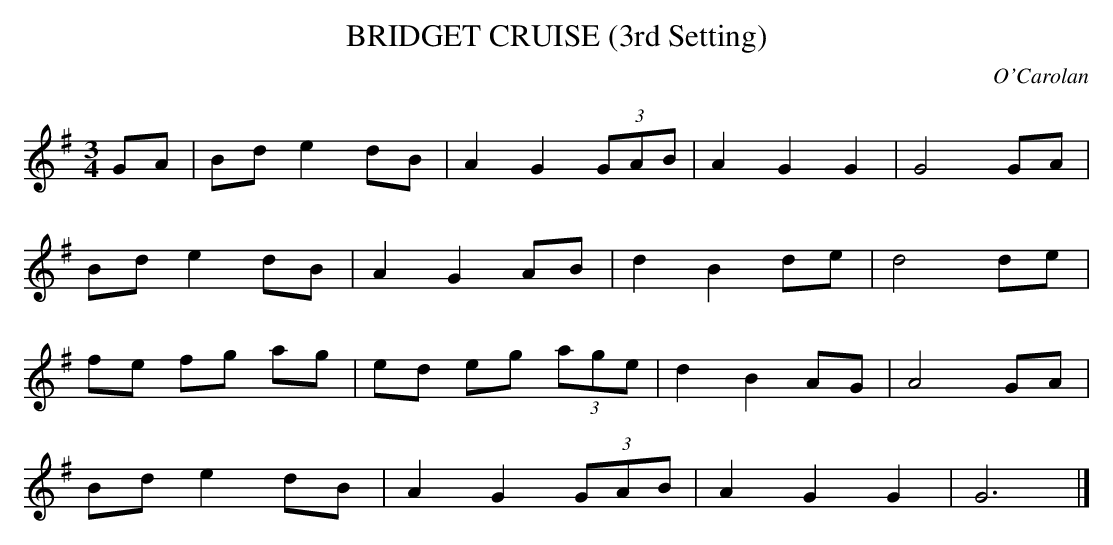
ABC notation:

X:1
T:BRIDGET CRUISE (3rd Setting)
C:O'Carolan
Q:80
M:3/4
L:1/8
K:G
GA|Bd e2 dB|A2 G2 (3GAB|A2 G2 G2|G4 GA|
Bd e2 dB|A2 G2 AB|d2 B2 de|d4 de|
fe fg ag|ed eg (3age|d2 B2 AG|A4 GA|
Bd e2 dB|A2 G2 (3GAB|A2 G2 G2|G6|]
